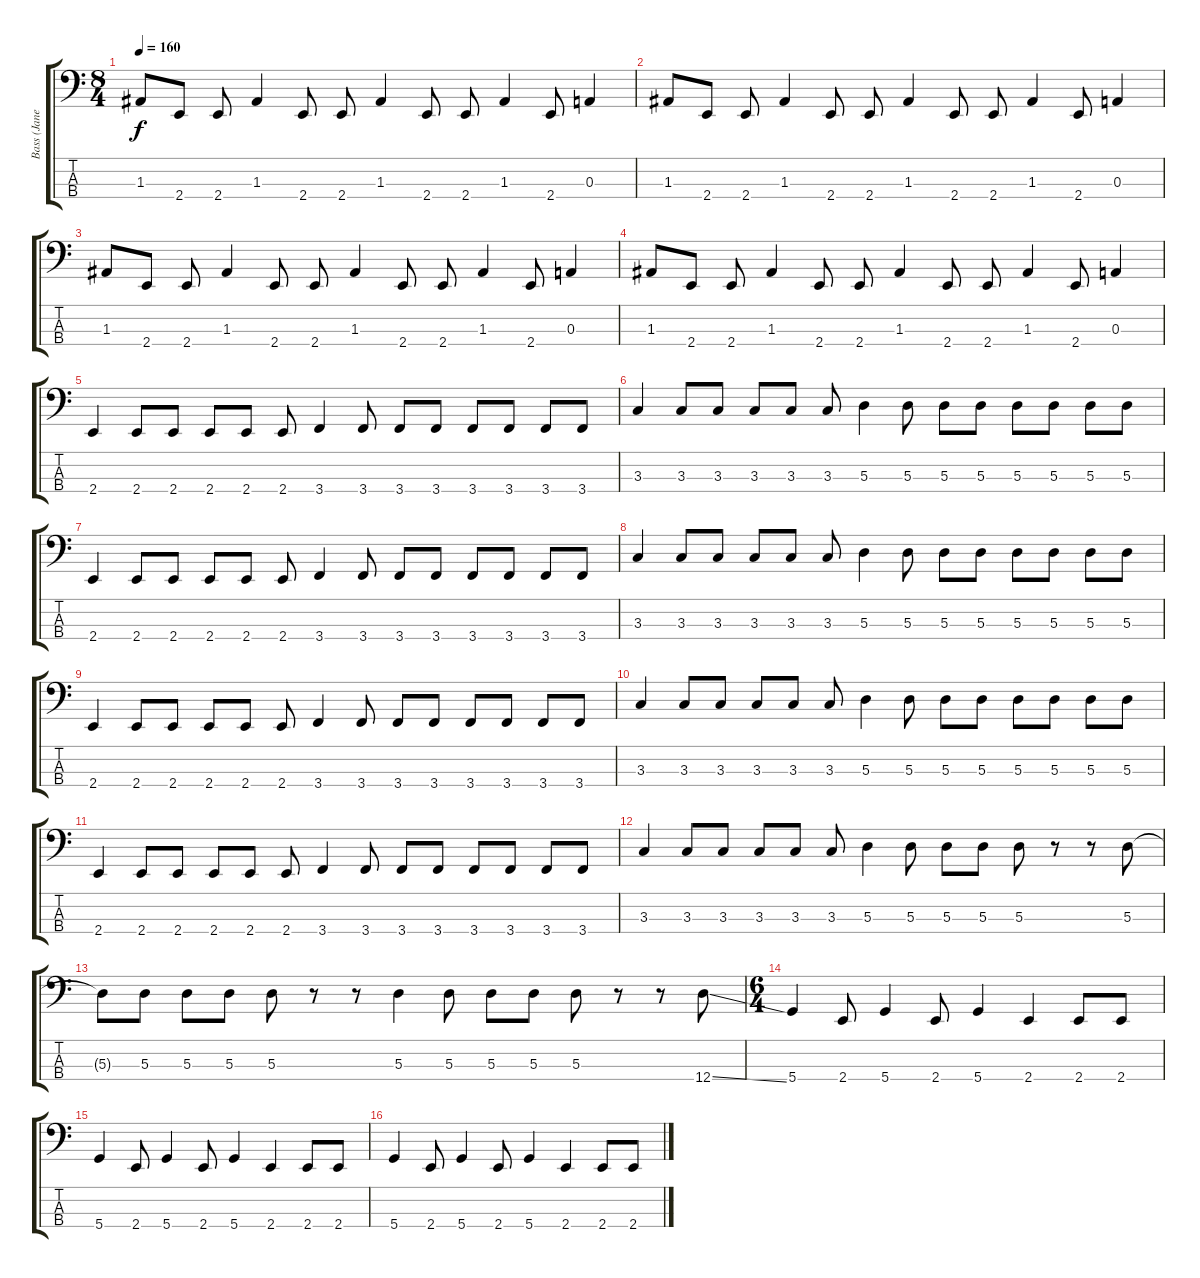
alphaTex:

\track ("Bass (Janet)" "Bass (Jane") {instrument electricbasspick}
\staff {score tabs}
\tuning (G2 D2 A1 D1) {hide}
\ts (8 4)
\tempo 160
\clef f4
\ks c
1.3.8{dy f} 2.4.8 2.4.8 1.3.4 2.4.8 2.4.8 1.3.4 2.4.8 2.4.8 1.3.4 2.4.8 0.3.4 |
1.3.8 2.4.8 2.4.8 1.3.4 2.4.8 2.4.8 1.3.4 2.4.8 2.4.8 1.3.4 2.4.8 0.3.4 |
1.3.8 2.4.8 2.4.8 1.3.4 2.4.8 2.4.8 1.3.4 2.4.8 2.4.8 1.3.4 2.4.8 0.3.4 |
1.3.8 2.4.8 2.4.8 1.3.4 2.4.8 2.4.8 1.3.4 2.4.8 2.4.8 1.3.4 2.4.8 0.3.4 |
2.4.4 2.4.8 2.4.8 2.4.8 2.4.8 2.4.8 3.4.4 3.4.8 3.4.8 3.4.8 3.4.8 3.4.8 3.4.8 3.4.8 |
3.3.4 3.3.8 3.3.8 3.3.8 3.3.8 3.3.8 5.3.4 5.3.8 5.3.8 5.3.8 5.3.8 5.3.8 5.3.8 5.3.8 |
2.4.4 2.4.8 2.4.8 2.4.8 2.4.8 2.4.8 3.4.4 3.4.8 3.4.8 3.4.8 3.4.8 3.4.8 3.4.8 3.4.8 |
3.3.4 3.3.8 3.3.8 3.3.8 3.3.8 3.3.8 5.3.4 5.3.8 5.3.8 5.3.8 5.3.8 5.3.8 5.3.8 5.3.8 |
2.4.4 2.4.8 2.4.8 2.4.8 2.4.8 2.4.8 3.4.4 3.4.8 3.4.8 3.4.8 3.4.8 3.4.8 3.4.8 3.4.8 |
3.3.4 3.3.8 3.3.8 3.3.8 3.3.8 3.3.8 5.3.4 5.3.8 5.3.8 5.3.8 5.3.8 5.3.8 5.3.8 5.3.8 |
2.4.4 2.4.8 2.4.8 2.4.8 2.4.8 2.4.8 3.4.4 3.4.8 3.4.8 3.4.8 3.4.8 3.4.8 3.4.8 3.4.8 |
3.3.4 3.3.8 3.3.8 3.3.8 3.3.8 3.3.8 5.3.4 5.3.8 5.3.8 5.3.8 5.3.8 r.8 r.8 5.3.8 |
5.3{t}.8 5.3.8 5.3.8 5.3.8 5.3.8 r.8 r.8 5.3.4 5.3.8 5.3.8 5.3.8 5.3.8 r.8 r.8 12.4{ss}.8 |
\ts (6 4)
5.4.4 2.4.8 5.4.4 2.4.8 5.4.4 2.4.4 2.4.8 2.4.8 |
5.4.4 2.4.8 5.4.4 2.4.8 5.4.4 2.4.4 2.4.8 2.4.8 |
5.4.4 2.4.8 5.4.4 2.4.8 5.4.4 2.4.4 2.4.8 2.4.8
